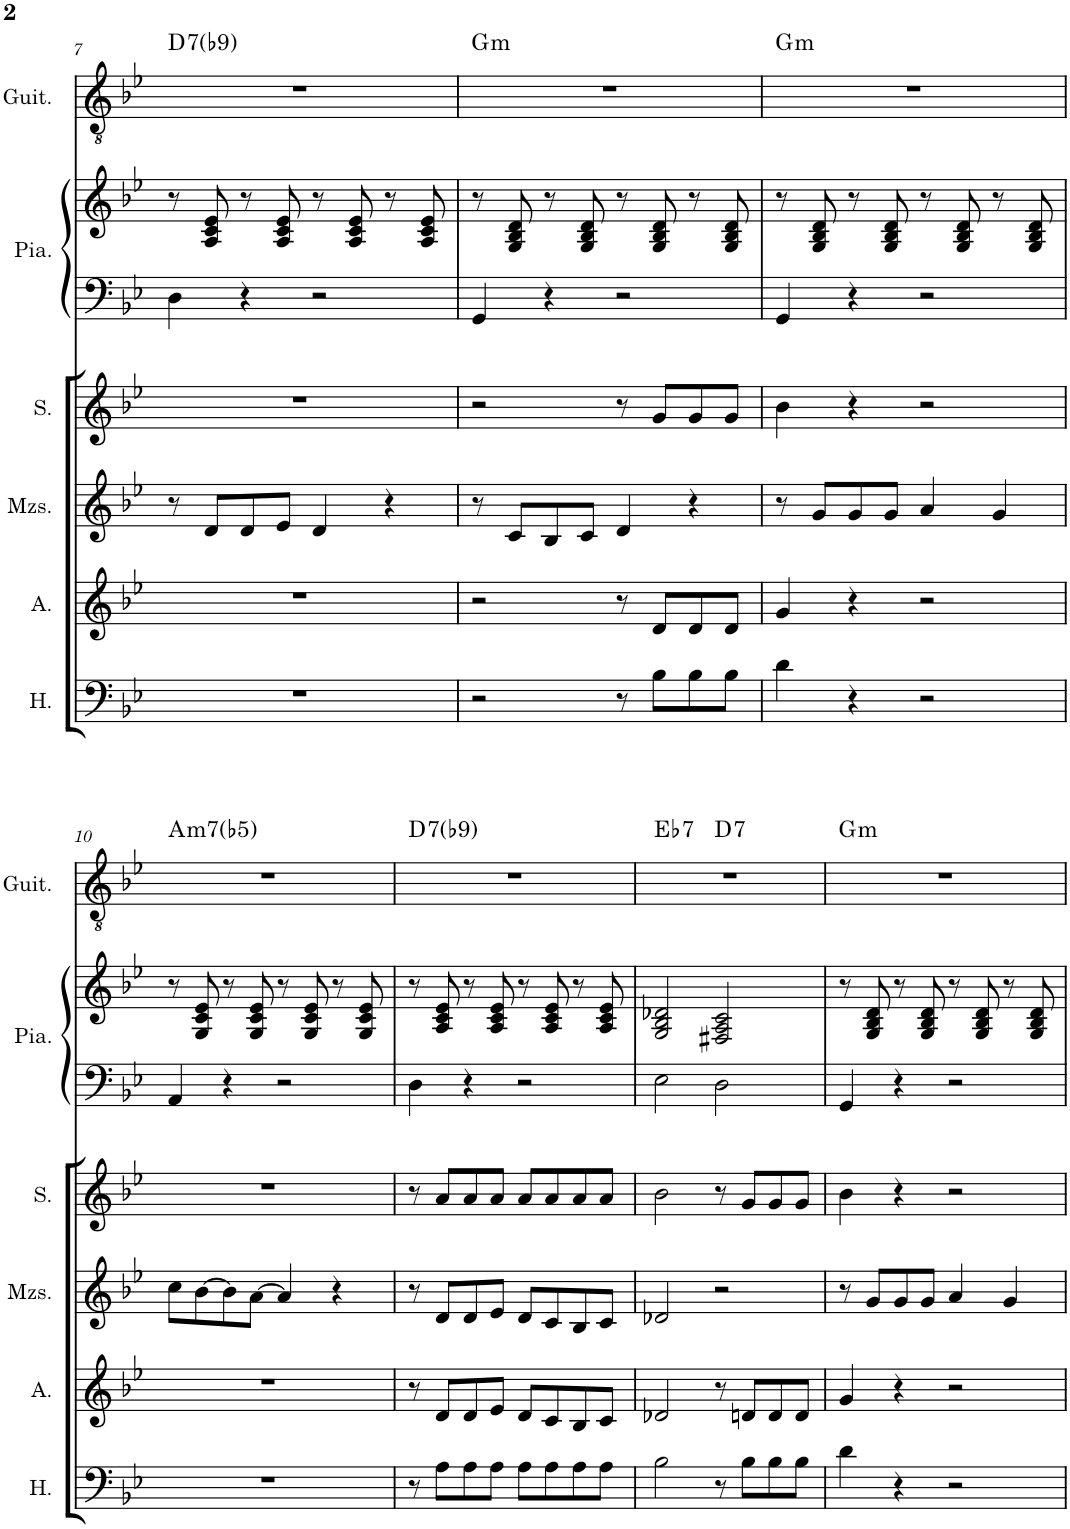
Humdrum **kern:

**kern	**kern	**kern	**kern	**kern	**kern	**kern	**harte
*part6	*part5	*part4	*part3	*part2	*part2	*part1	*part1
*staff7	*staff6	*staff5	*staff4	*staff3	*staff2	*staff1	*
*I"Hommes	*I"Alto	*I"Mezzo-soprano	*I"Soprano	*I"Piano	*	*I"Guitare acoustique	*
*I'H.	*I'A.	*I'Mzs.	*I'S.	*I'Pia.	*	*I'Guit.	*
!!LO:PB:g=z
*clefF4	*clefG2	*clefG2	*clefG2	*clefF4	*clefG2	*clefGv2	*
*k[b-e-]	*k[b-e-]	*k[b-e-]	*k[b-e-]	*k[b-e-]	*k[b-e-]	*k[b-e-]	*
*M4/4	*M4/4	*M4/4	*M4/4	*M4/4	*M4/4	*M4/4	*
=7	=7	=7	=7	=7	=7	=7	=7
!	!	!	!	!	!	!	!LO:H:kt=7
1r	1r	8r	1r	4D\	8r	1r	D:7(b9)
.	.	8d/L	.	.	8A/ 8c/ 8e-/	.	.
.	.	8d/	.	4r	8r	.	.
.	.	8e-/J	.	.	8A/ 8c/ 8e-/	.	.
.	.	4d/	.	2r	8r	.	.
.	.	.	.	.	8A/ 8c/ 8e-/	.	.
.	.	4r	.	.	8r	.	.
.	.	.	.	.	8A/ 8c/ 8e-/	.	.
=8	=8	=8	=8	=8	=8	=8	=8
!	!	!	!	!	!	!	!LO:H:kt=m
2r	2r	8r	2r	4GG/	8r	1r	G:min
.	.	8c/L	.	.	8G/ 8B-/ 8d/	.	.
.	.	8B-/	.	4r	8r	.	.
.	.	8c/J	.	.	8G/ 8B-/ 8d/	.	.
8r	8r	4d/	8r	2r	8r	.	.
8B-\L	8d/L	.	8g/L	.	8G/ 8B-/ 8d/	.	.
8B-\	8d/	4r	8g/	.	8r	.	.
8B-\J	8d/J	.	8g/J	.	8G/ 8B-/ 8d/	.	.
=9	=9	=9	=9	=9	=9	=9	=9
!	!	!	!	!	!	!	!LO:H:kt=m
4d\	4g/	8r	4b-\	4GG/	8r	1r	G:min
.	.	8g/L	.	.	8G/ 8B-/ 8d/	.	.
4r	4r	8g/	4r	4r	8r	.	.
.	.	8g/J	.	.	8G/ 8B-/ 8d/	.	.
2r	2r	4a/	2r	2r	8r	.	.
.	.	.	.	.	8G/ 8B-/ 8d/	.	.
.	.	4g/	.	.	8r	.	.
.	.	.	.	.	8G/ 8B-/ 8d/	.	.
!!LO:LB:g=z
=10	=10	=10	=10	=10	=10	=10	=10
!	!	!	!	!	!	!	!LO:H:kt=m7(b5)
1r	1r	8cc\L	1r	4AA/	8r	1r	A:hdim7
.	.	[8b-\	.	.	8G/ 8c/ 8e-/	.	.
.	.	8b-\]	.	4r	8r	.	.
.	.	[8a\J	.	.	8G/ 8c/ 8e-/	.	.
.	.	4a/]	.	2r	8r	.	.
.	.	.	.	.	8G/ 8c/ 8e-/	.	.
.	.	4r	.	.	8r	.	.
.	.	.	.	.	8G/ 8c/ 8e-/	.	.
=11	=11	=11	=11	=11	=11	=11	=11
!	!	!	!	!	!	!	!LO:H:kt=7
8r	8r	8r	8r	4D\	8r	1r	D:7(b9)
8A\L	8d/L	8d/L	8a/L	.	8A/ 8c/ 8e-/	.	.
8A\	8d/	8d/	8a/	4r	8r	.	.
8A\J	8e-/J	8e-/J	8a/J	.	8A/ 8c/ 8e-/	.	.
8A\L	8d/L	8d/L	8a/L	2r	8r	.	.
8A\	8c/	8c/	8a/	.	8A/ 8c/ 8e-/	.	.
8A\	8B-/	8B-/	8a/	.	8r	.	.
8A\J	8c/J	8c/J	8a/J	.	8A/ 8c/ 8e-/	.	.
=12	=12	=12	=12	=12	=12	=12	=12
!	!	!	!	!	!	!	!LO:H:kt=7
*	*	*	*	*	*	*^	*
2B-\	2d-X/	2d-X/	2b-\	2E-\	2G/ 2B-/ 2d-X/	1r	2ryy	Eb:7
!	!	!	!	!	!	!	!	!LO:H:kt=7
8r	8r	2r	8r	2D\	2F#X/ 2A/ 2c/	.	2ryy	D:7
8B-\L	8dn/L	.	8g/L	.	.	.	.	.
8B-\	8d/	.	8g/	.	.	.	.	.
8B-\J	8d/J	.	8g/J	.	.	.	.	.
=13	=13	=13	=13	=13	=13	=13	=13	=13
!	!	!	!	!	!	!	!	!LO:H:kt=m
*	*	*	*	*	*	*v	*v	*
4d\	4g/	8r	4b-\	4GG/	8r	1r	G:min
.	.	8g/L	.	.	8G/ 8B-/ 8d/	.	.
4r	4r	8g/	4r	4r	8r	.	.
.	.	8g/J	.	.	8G/ 8B-/ 8d/	.	.
2r	2r	4a/	2r	2r	8r	.	.
.	.	.	.	.	8G/ 8B-/ 8d/	.	.
.	.	4g/	.	.	8r	.	.
.	.	.	.	.	8G/ 8B-/ 8d/	.	.
=	=	=	=	=	=	=	=
*-	*-	*-	*-	*-	*-	*-	*-
